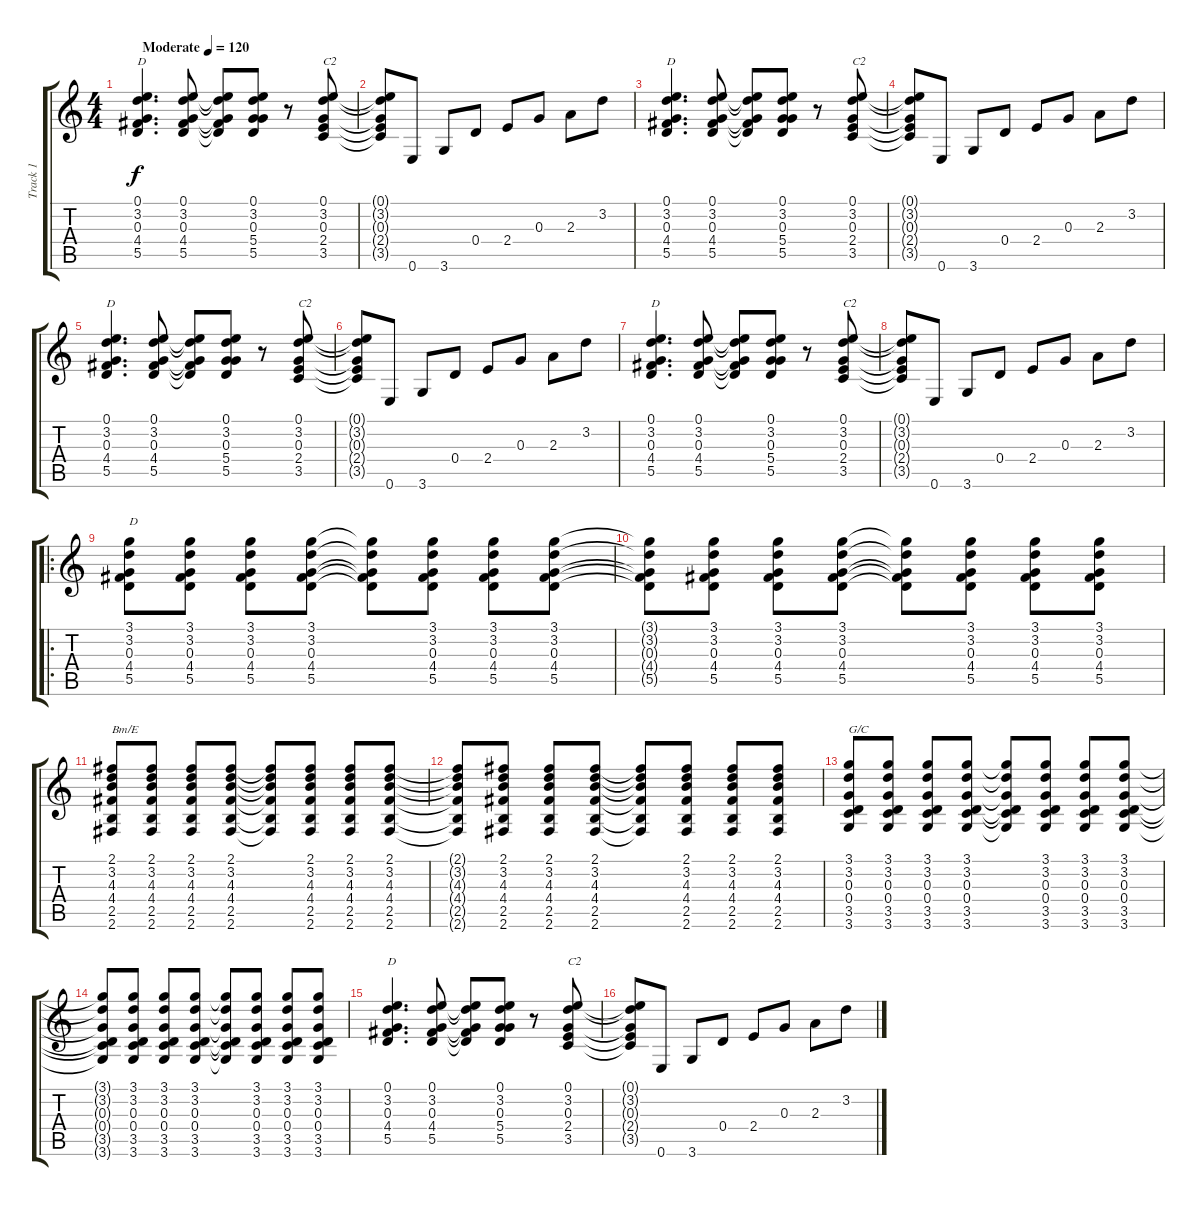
\track ("Track 1" "Track 1") {instrument acousticguitarnylon}
\staff {score tabs}
\tuning (E4 B3 G3 D3 A2 E2) {hide}
\ts (4 4)
\tempo (120 "Moderate")
\clef g2
\ks c
(0.1 3.2 0.3 4.4 5.5).4{d txt "D" dy f instrument acousticguitarnylon} (0.1 3.2 0.3 4.4 5.5).8 (0.1{t} 3.2{t} 0.3{t} 4.4{t} 5.5{t}).8 (0.1 3.2 0.3 5.4 5.5).8 r.8 (0.1 3.2 0.3 2.4 3.5).8{txt "C2"} |
(0.1{t} 3.2{t} 0.3{t} 2.4{t} 3.5{t}).8 0.6.8 3.6.8 0.4.8 2.4.8 0.3.8 2.3.8 3.2.8 |
(0.1 3.2 0.3 4.4 5.5).4{d txt "D"} (0.1 3.2 0.3 4.4 5.5).8 (0.1{t} 3.2{t} 0.3{t} 4.4{t} 5.5{t}).8 (0.1 3.2 0.3 5.4 5.5).8 r.8 (0.1 3.2 0.3 2.4 3.5).8{txt "C2"} |
(0.1{t} 3.2{t} 0.3{t} 2.4{t} 3.5{t}).8 0.6.8 3.6.8 0.4.8 2.4.8 0.3.8 2.3.8 3.2.8 |
(0.1 3.2 0.3 4.4 5.5).4{d txt "D"} (0.1 3.2 0.3 4.4 5.5).8 (0.1{t} 3.2{t} 0.3{t} 4.4{t} 5.5{t}).8 (0.1 3.2 0.3 5.4 5.5).8 r.8 (0.1 3.2 0.3 2.4 3.5).8{txt "C2"} |
(0.1{t} 3.2{t} 0.3{t} 2.4{t} 3.5{t}).8 0.6.8 3.6.8 0.4.8 2.4.8 0.3.8 2.3.8 3.2.8 |
(0.1 3.2 0.3 4.4 5.5).4{d txt "D"} (0.1 3.2 0.3 4.4 5.5).8 (0.1{t} 3.2{t} 0.3{t} 4.4{t} 5.5{t}).8 (0.1 3.2 0.3 5.4 5.5).8 r.8 (0.1 3.2 0.3 2.4 3.5).8{txt "C2"} |
(0.1{t} 3.2{t} 0.3{t} 2.4{t} 3.5{t}).8 0.6.8 3.6.8 0.4.8 2.4.8 0.3.8 2.3.8 3.2.8 |
\ro
(3.1 3.2 0.3 4.4 5.5).8{txt "D"} (3.1 3.2 0.3 4.4 5.5).8 (3.1 3.2 0.3 4.4 5.5).8 (3.1 3.2 0.3 4.4 5.5).8 (3.1{t} 3.2{t} 0.3{t} 4.4{t} 5.5{t}).8 (3.1 3.2 0.3 4.4 5.5).8 (3.1 3.2 0.3 4.4 5.5).8 (3.1 3.2 0.3 4.4 5.5).8 |
(3.1{t} 3.2{t} 0.3{t} 4.4{t} 5.5{t}).8 (3.1 3.2 0.3 4.4 5.5).8 (3.1 3.2 0.3 4.4 5.5).8 (3.1 3.2 0.3 4.4 5.5).8 (3.1{t} 3.2{t} 0.3{t} 4.4{t} 5.5{t}).8 (3.1 3.2 0.3 4.4 5.5).8 (3.1 3.2 0.3 4.4 5.5).8 (3.1 3.2 0.3 4.4 5.5).8 |
(2.1 3.2 4.3 4.4 2.5 2.6).8{txt "Bm/E"} (2.1 3.2 4.3 4.4 2.5 2.6).8 (2.1 3.2 4.3 4.4 2.5 2.6).8 (2.1 3.2 4.3 4.4 2.5 2.6).8 (2.1{t} 3.2{t} 4.3{t} 4.4{t} 2.5{t} 2.6{t}).8 (2.1 3.2 4.3 4.4 2.5 2.6).8 (2.1 3.2 4.3 4.4 2.5 2.6).8 (2.1 3.2 4.3 4.4 2.5 2.6).8 |
(2.1{t} 3.2{t} 4.3{t} 4.4{t} 2.5{t} 2.6{t}).8 (2.1 3.2 4.3 4.4 2.5 2.6).8 (2.1 3.2 4.3 4.4 2.5 2.6).8 (2.1 3.2 4.3 4.4 2.5 2.6).8 (2.1{t} 3.2{t} 4.3{t} 4.4{t} 2.5{t} 2.6{t}).8 (2.1 3.2 4.3 4.4 2.5 2.6).8 (2.1 3.2 4.3 4.4 2.5 2.6).8 (2.1 3.2 4.3 4.4 2.5 2.6).8 |
(3.1 3.2 0.3 0.4 3.5 3.6).8{txt "G/C"} (3.1 3.2 0.3 0.4 3.5 3.6).8 (3.1 3.2 0.3 0.4 3.5 3.6).8 (3.1 3.2 0.3 0.4 3.5 3.6).8 (3.1{t} 3.2{t} 0.3{t} 0.4{t} 3.5{t} 3.6{t}).8 (3.1 3.2 0.3 0.4 3.5 3.6).8 (3.1 3.2 0.3 0.4 3.5 3.6).8 (3.1 3.2 0.3 0.4 3.5 3.6).8 |
(3.1{t} 3.2{t} 0.3{t} 0.4{t} 3.5{t} 3.6{t}).8 (3.1 3.2 0.3 0.4 3.5 3.6).8 (3.1 3.2 0.3 0.4 3.5 3.6).8 (3.1 3.2 0.3 0.4 3.5 3.6).8 (3.1{t} 3.2{t} 0.3{t} 0.4{t} 3.5{t} 3.6{t}).8 (3.1 3.2 0.3 0.4 3.5 3.6).8 (3.1 3.2 0.3 0.4 3.5 3.6).8 (3.1 3.2 0.3 0.4 3.5 3.6).8 |
(0.1 3.2 0.3 4.4 5.5).4{d txt "D"} (0.1 3.2 0.3 4.4 5.5).8 (0.1{t} 3.2{t} 0.3{t} 4.4{t} 5.5{t}).8 (0.1 3.2 0.3 5.4 5.5).8 r.8 (0.1 3.2 0.3 2.4 3.5).8{txt "C2"} |
(0.1{t} 3.2{t} 0.3{t} 2.4{t} 3.5{t}).8 0.6.8 3.6.8 0.4.8 2.4.8 0.3.8 2.3.8 3.2.8
